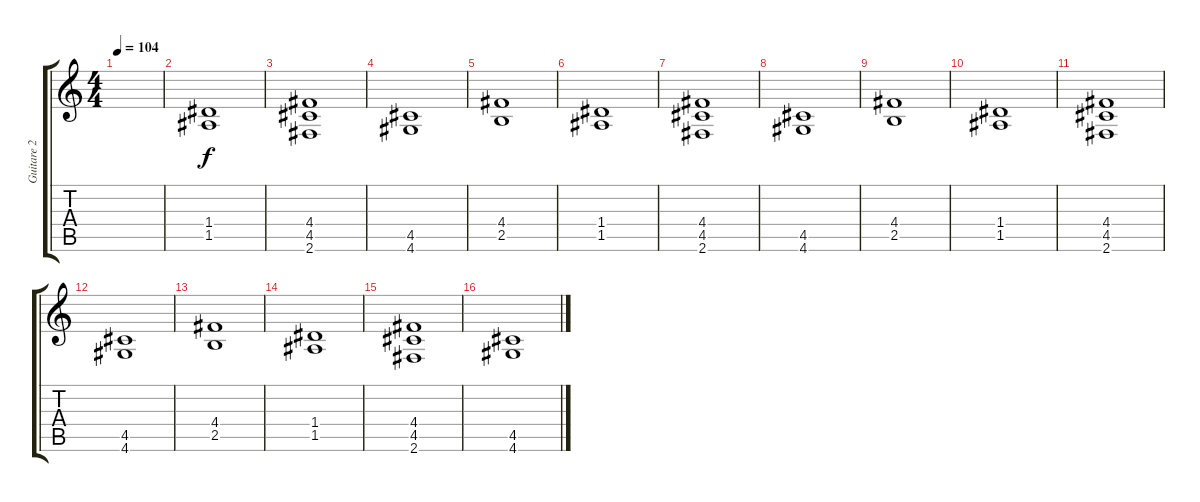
\track ("Guitare 2" "Guitare 2") {instrument overdrivenguitar}
\staff {score tabs}
\tuning (E4 B3 G3 D3 A2 E2) {hide}
\ts (4 4)
\tempo 104
\clef g2
\ks c
|
(1.4 1.5).1 |
(4.4 4.5 2.6).1 |
(4.5 4.6).1 |
(4.4 2.5).1 |
(1.4 1.5).1 |
(4.4 4.5 2.6).1 |
(4.5 4.6).1 |
(4.4 2.5).1 |
(1.4 1.5).1 |
(4.4 4.5 2.6).1 |
(4.5 4.6).1 |
(4.4 2.5).1 |
(1.4 1.5).1 |
(4.4 4.5 2.6).1 |
(4.5 4.6).1
